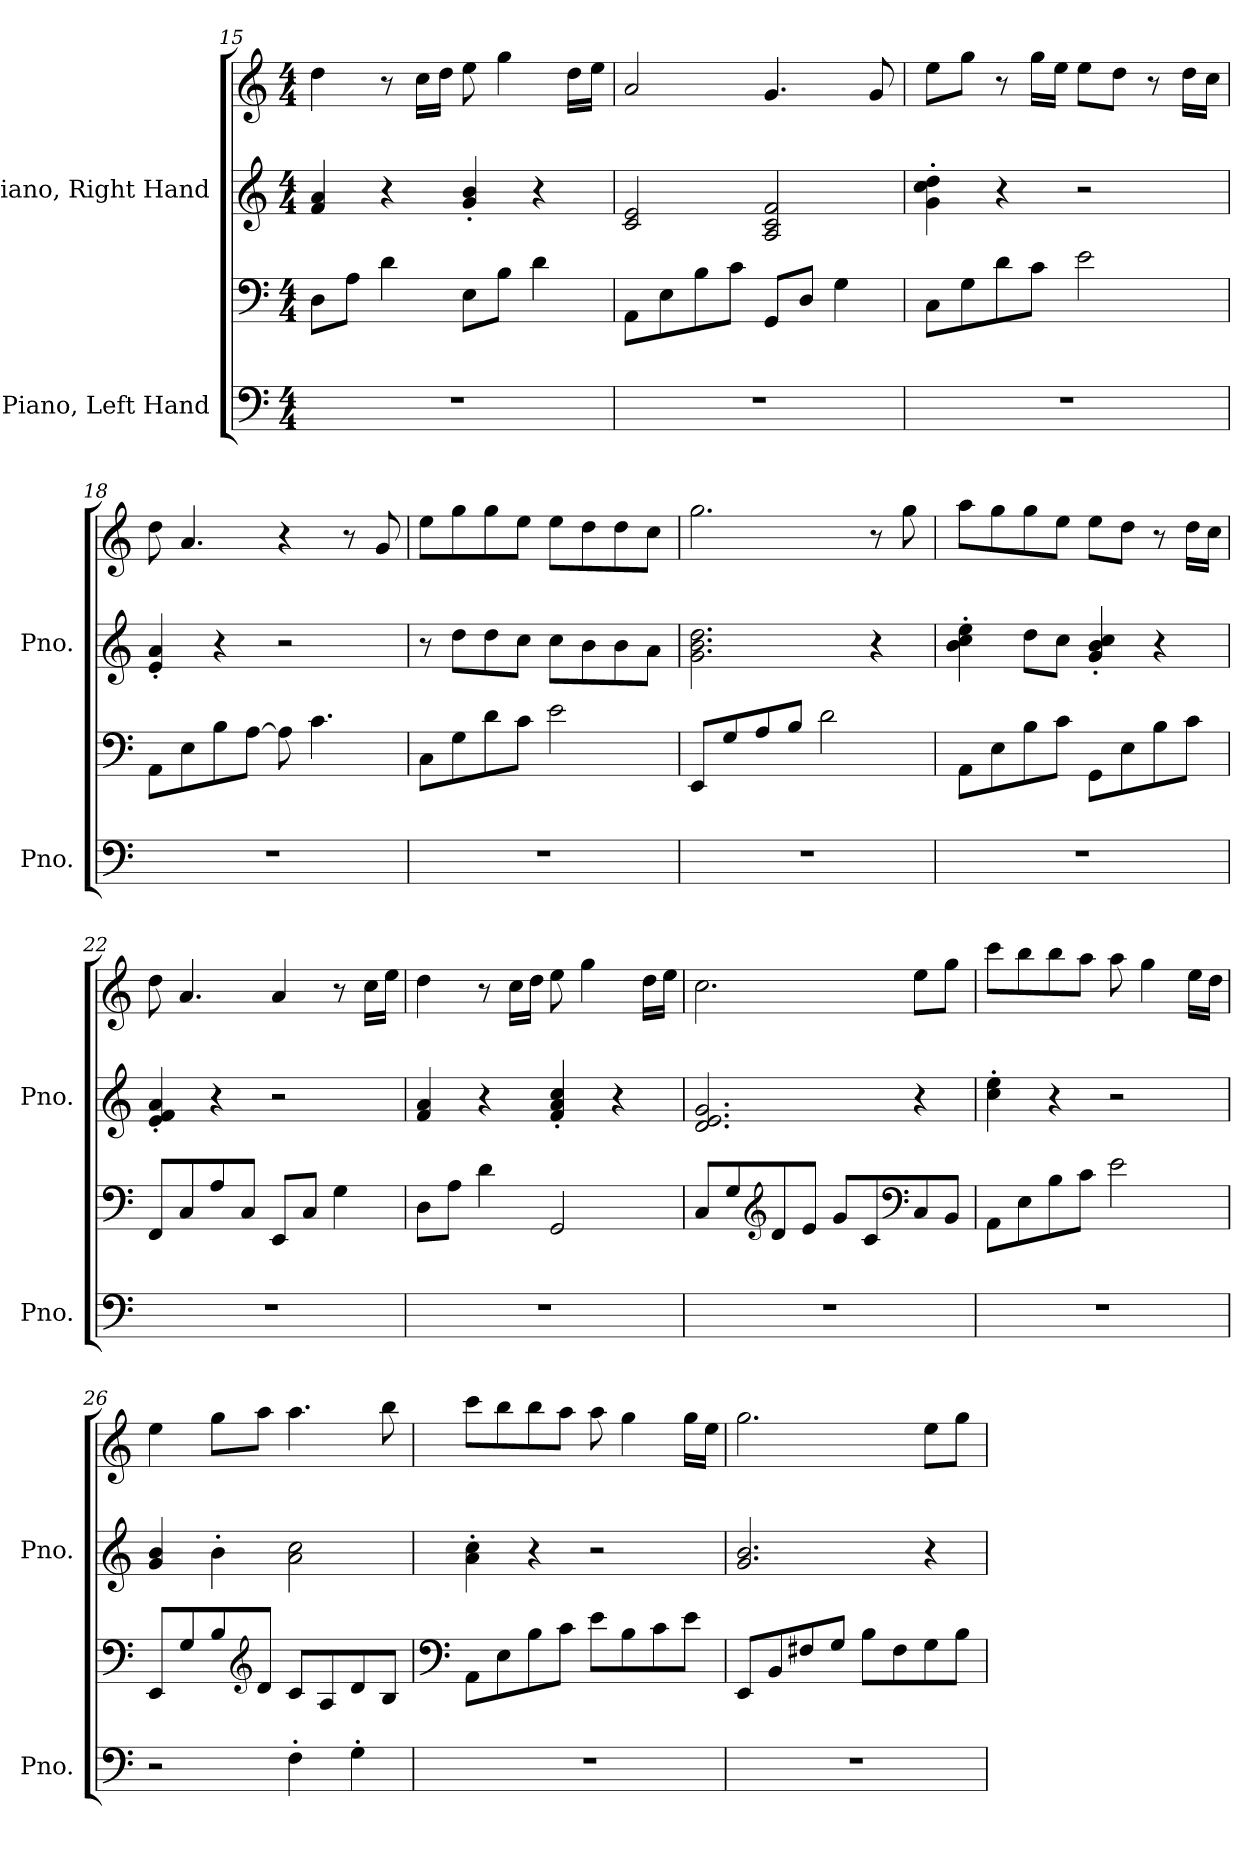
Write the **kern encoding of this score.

**kern	**kern	**kern	**kern
*part2	*part2	*part1	*part1
*staff4	*staff3	*staff2	*staff1
*I"Piano, Left Hand	*	*I"Piano, Right Hand	*
*I'Pno.	*	*I'Pno.	*
*clefF4	*clefF4	*clefG2	*clefG2
*k[]	*k[]	*k[]	*k[]
*M4/4	*M4/4	*M4/4	*M4/4
=15	=15	=15	=15
1r	8D\L	4f/ 4a/	4dd\
.	8A\J	.	.
.	4d\	4r	8r
.	.	.	16cc\LL
.	.	.	16dd\JJ
.	8E\L	4g/' 4b/'	8ee\
.	8B\J	.	4gg\
.	4d\	4r	.
.	.	.	16dd\LL
.	.	.	16ee\JJ
!!LO:LB:g=z
=16	=16	=16	=16
1r	8AA\L	2c/ 2e/	2a/
.	8E\	.	.
.	8B\	.	.
.	8c\J	.	.
.	8GG/L	2A/ 2c/ 2f/	4.g/
.	8D/J	.	.
.	4G\	.	.
.	.	.	8g/
=17	=17	=17	=17
1r	8C\L	4g\' 4cc\' 4dd\'	8ee\L
.	8G\	.	8gg\J
.	8d\	4r	8r
.	8c\J	.	16gg\LL
.	.	.	16ee\JJ
.	2e\	2r	8ee\L
.	.	.	8dd\J
.	.	.	8r
.	.	.	16dd\LL
.	.	.	16cc\JJ
=18	=18	=18	=18
1r	8AA\L	4e/' 4a/'	8dd\
.	8E\	.	4.a/
.	8B\	4r	.
.	[8A\J	.	.
.	8A\]	2r	4r
.	4.c\	.	.
.	.	.	8r
.	.	.	8g/
=19	=19	=19	=19
1r	8C\L	8r	8ee\L
.	8G\	8dd\L	8gg\
.	8d\	8dd\	8gg\
.	8c\J	8cc\J	8ee\J
.	2e\	8cc\L	8ee\L
.	.	8b\	8dd\
.	.	8b\	8dd\
.	.	8a\J	8cc\J
=20	=20	=20	=20
1r	8EE/L	2.g\ 2.b\ 2.dd\	2.gg\
.	8G/	.	.
.	8A/	.	.
.	8B/J	.	.
.	2d\	.	.
.	.	4r	8r
.	.	.	8gg\
!!LO:LB:g=z
=21	=21	=21	=21
1r	8AA\L	4b\' 4cc\' 4ee\'	8aa\L
.	8E\	.	8gg\
.	8B\	8dd\L	8gg\
.	8c\J	8cc\J	8ee\J
.	8GG\L	4g/' 4b/' 4cc/'	8ee\L
.	8E\	.	8dd\J
.	8B\	4r	8r
.	8c\J	.	16dd\LL
.	.	.	16cc\JJ
=22	=22	=22	=22
1r	8FF/L	4e/' 4f/' 4a/'	8dd\
.	8C/	.	4.a/
.	8A/	4r	.
.	8C/J	.	.
.	8EE/L	2r	4a/
.	8C/J	.	.
.	4G\	.	8r
.	.	.	16cc\LL
.	.	.	16ee\JJ
=23	=23	=23	=23
1r	8D\L	4f/ 4a/	4dd\
.	8A\J	.	.
.	4d\	4r	8r
.	.	.	16cc\LL
.	.	.	16dd\JJ
.	2GG/	4f/' 4a/' 4cc/'	8ee\
.	.	.	4gg\
.	.	4r	.
.	.	.	16dd\LL
.	.	.	16ee\JJ
=24	=24	=24	=24
1r	8C/L	2.d/ 2.e/ 2.g/	2.cc\
.	8G/	.	.
*	*clefG2	*	*
.	8d/	.	.
.	8e/J	.	.
.	8g/L	.	.
.	8c/	.	.
*	*clefF4	*	*
.	8C/	4r	8ee\L
.	8BB/J	.	8gg\J
!!LO:PB:g=z
=25	=25	=25	=25
1r	8AA\L	4cc\' 4ee\'	8ccc\L
.	8E\	.	8bb\
.	8B\	4r	8bb\
.	8c\J	.	8aa\J
.	2e\	2r	8aa\
.	.	.	4gg\
.	.	.	16ee\LL
.	.	.	16dd\JJ
=26	=26	=26	=26
2r	8EE/L	4g/ 4b/	4ee\
.	8G/	.	.
.	8B/	4b'\	8gg\L
*	*clefG2	*	*
.	8d/J	.	8aa\J
4F'\	8c/L	2a\ 2cc\	4.aa\
.	8A/	.	.
4G'\	8d/	.	.
.	8B/J	.	8bb\
=27	=27	=27	=27
*	*clefF4	*	*
1r	8AA\L	4a\' 4cc\'	8ccc\L
.	8E\	.	8bb\
.	8B\	4r	8bb\
.	8c\J	.	8aa\J
.	8e\L	2r	8aa\
.	8B\	.	4gg\
.	8c\	.	.
.	8e\J	.	16gg\LL
.	.	.	16ee\JJ
=28	=28	=28	=28
1r	8EE/L	2.g/ 2.b/	2.gg\
.	8BB/	.	.
.	8F#X/	.	.
.	8G/J	.	.
.	8B\L	.	.
.	8F#\	.	.
.	8G\	4r	8ee\L
.	8B\J	.	8gg\J
=	=	=	=
*-	*-	*-	*-
